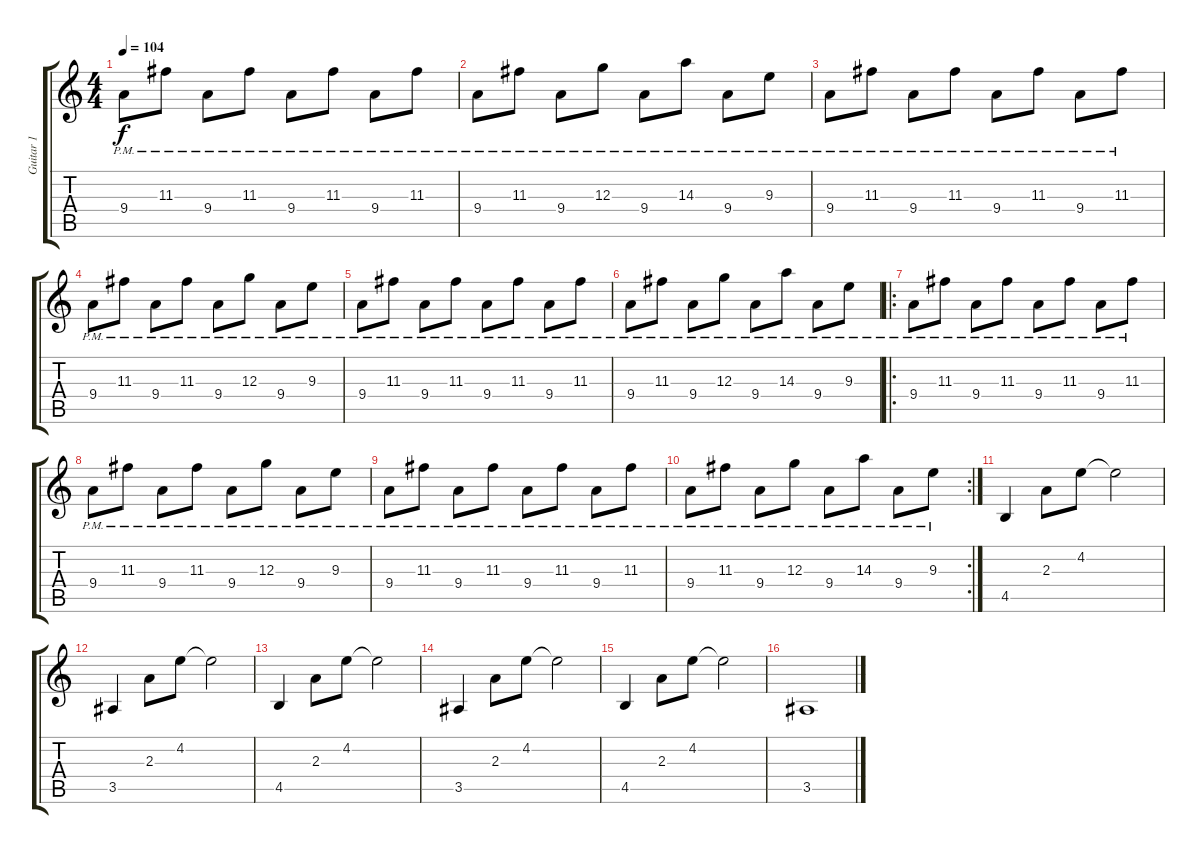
\track ("Guitar 1" "Guitar 1") {instrument acousticguitarsteel}
\staff {score tabs}
\tuning (E4 C4 G3 C3 G2 C2) {hide}
\ts (4 4)
\tempo 104
\clef g2
\ks c
9.4{pm}.8{dy f} 11.3{pm}.8 9.4{pm}.8 11.3{pm}.8 9.4{pm}.8 11.3{pm}.8 9.4{pm}.8 11.3{pm}.8 |
9.4{pm}.8 11.3{pm}.8 9.4{pm}.8 12.3{pm}.8 9.4{pm}.8 14.3{pm}.8 9.4{pm}.8 9.3{pm}.8 |
9.4{pm}.8 11.3{pm}.8 9.4{pm}.8 11.3{pm}.8 9.4{pm}.8 11.3{pm}.8 9.4{pm}.8 11.3{pm}.8 |
9.4{pm}.8 11.3{pm}.8 9.4{pm}.8 11.3{pm}.8 9.4{pm}.8 12.3{pm}.8 9.4{pm}.8 9.3{pm}.8 |
9.4{pm}.8 11.3{pm}.8 9.4{pm}.8 11.3{pm}.8 9.4{pm}.8 11.3{pm}.8 9.4{pm}.8 11.3{pm}.8 |
9.4{pm}.8 11.3{pm}.8 9.4{pm}.8 12.3{pm}.8 9.4{pm}.8 14.3{pm}.8 9.4{pm}.8 9.3{pm}.8 |
\ro
9.4{pm}.8 11.3{pm}.8 9.4{pm}.8 11.3{pm}.8 9.4{pm}.8 11.3{pm}.8 9.4{pm}.8 11.3{pm}.8 |
9.4{pm}.8 11.3{pm}.8 9.4{pm}.8 11.3{pm}.8 9.4{pm}.8 12.3{pm}.8 9.4{pm}.8 9.3{pm}.8 |
9.4{pm}.8 11.3{pm}.8 9.4{pm}.8 11.3{pm}.8 9.4{pm}.8 11.3{pm}.8 9.4{pm}.8 11.3{pm}.8 |
\rc 2
9.4{pm}.8 11.3{pm}.8 9.4{pm}.8 12.3{pm}.8 9.4{pm}.8 14.3{pm}.8 9.4{pm}.8 9.3{pm}.8 |
4.5.4 2.3.8 4.2.8 4.2{t}.2 |
3.5.4 2.3.8 4.2.8 4.2{t}.2 |
4.5.4 2.3.8 4.2.8 4.2{t}.2 |
3.5.4 2.3.8 4.2.8 4.2{t}.2 |
4.5.4 2.3.8 4.2.8 4.2{t}.2 |
3.5.1
